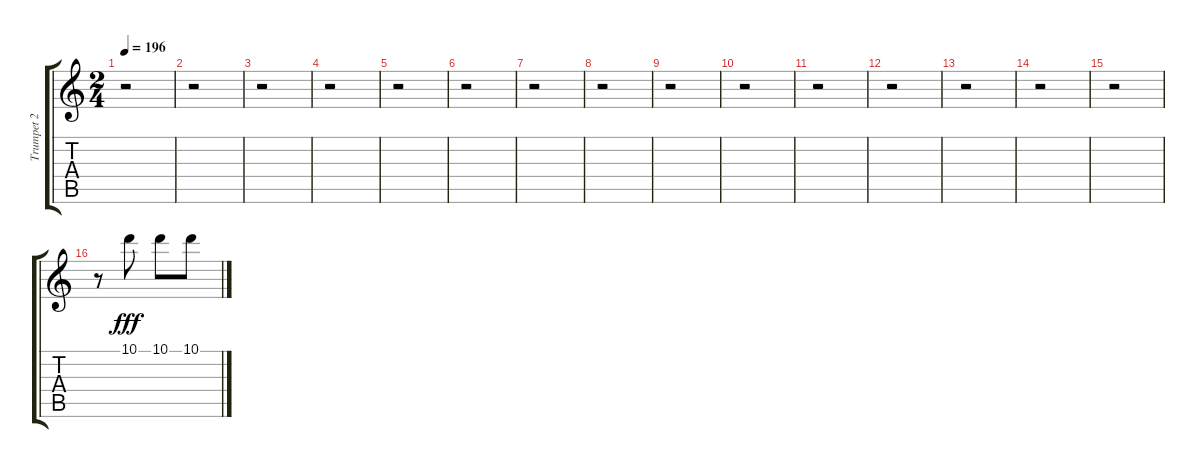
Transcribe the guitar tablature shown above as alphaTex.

\track ("Trumpet 2" "Trumpet 2") {instrument acousticguitarnylon}
\staff {score tabs}
\tuning (E4 B3 G3 D3 A2 E2) {hide}
\ts (2 4)
\tempo 196
\clef g2
\ks c
r.2{dy ff} |
r.2 |
r.2 |
r.2 |
r.2 |
r.2 |
r.2 |
r.2 |
r.2 |
r.2 |
r.2 |
r.2 |
r.2 |
r.2 |
r.2 |
r.8 10.1.8{dy fff} 10.1.8 10.1.8
